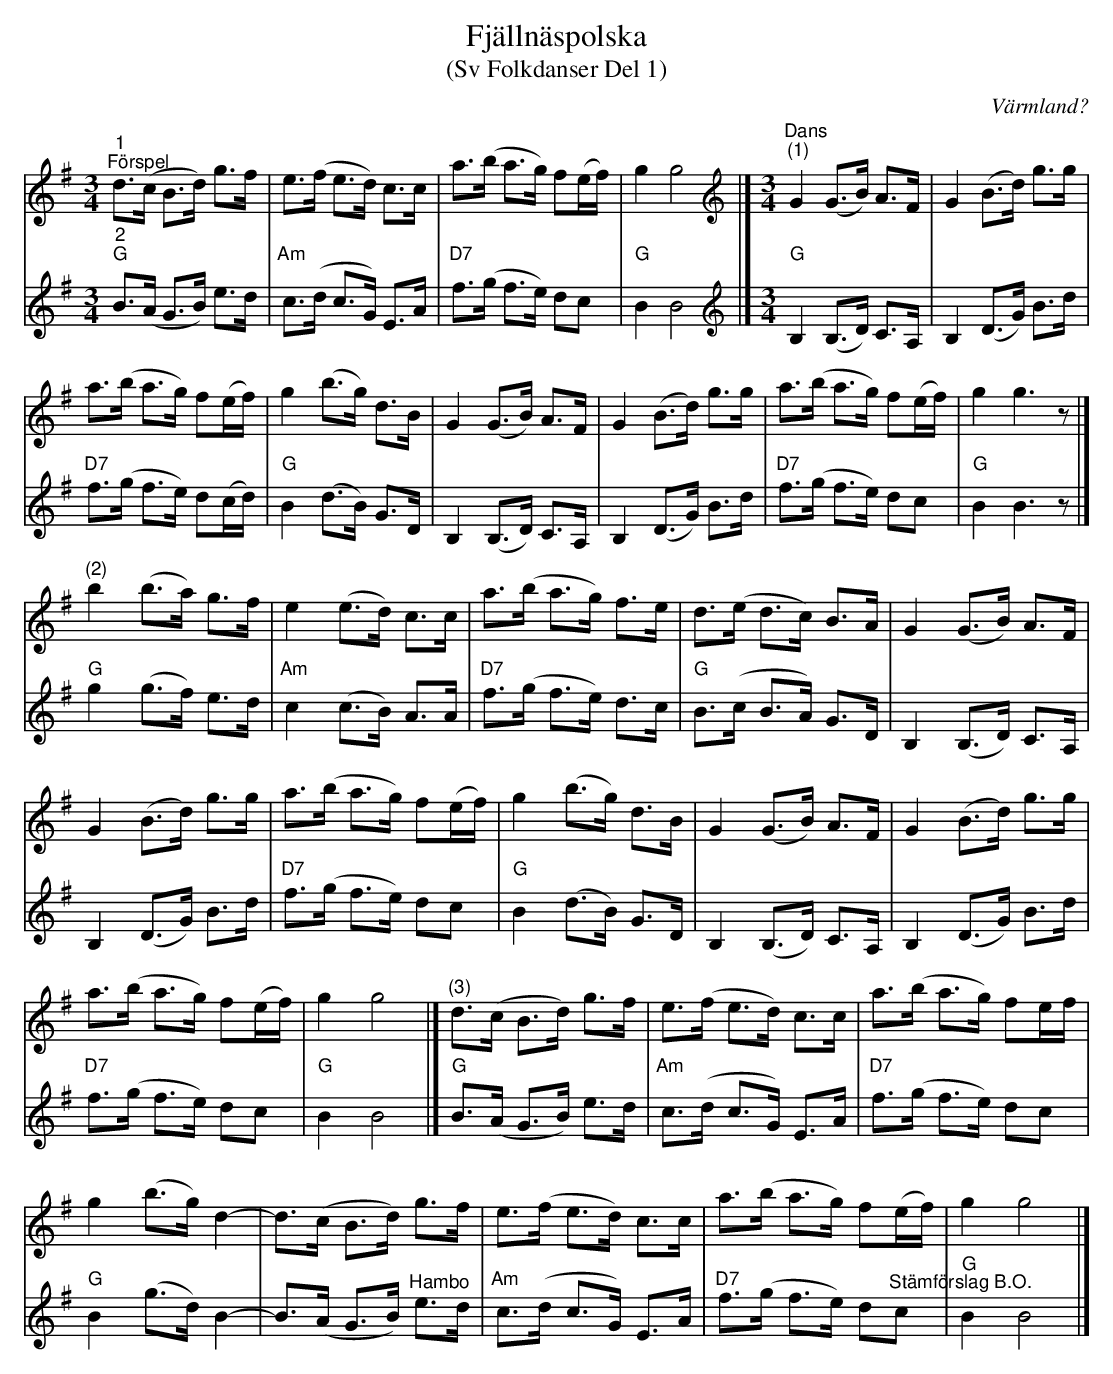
X:1
T:Fjällnäspolska
T:(Sv Folkdanser Del 1)
O:Värmland?
L:1/8
M:3/4
K:G
V:1
"^1""^Förspel" d>(c B>d) g>f | e>(f e>d) c>c | a>(b a>g) f(e/f/) | g2 g4 |] [K:G][M:3/4][K:treble]"^Dans""^(1)" G2 (G>B) A>F | G2 (B>d) g>g |
 a>(b a>g) f(e/f/) | g2 (b>g) d>B | G2 (G>B) A>F | G2 (B>d) g>g |a>(b a>g) f(e/f/) | g2 g3 z |]
"^(2)" b2 (b>a) g>f | e2 (e>d) c>c | a>(b a>g) f>e | d>(e d>c) B>A | G2 (G>B) A>F |
G2 (B>d) g>g | a>(b a>g) f(e/f/) | g2 (b>g) d>B | G2 (G>B) A>F | G2 (B>d) g>g |
 a>(b a>g) f(e/f/) | g2 g4 |]"^(3)" d>(c B>d) g>f | e>(f e>d) c>c | a>(b a>g) fe/f/ |
g2 (b>g) d2- | d>(c B>d) g>f | e>(f e>d) c>c | a>(b a>g) f(e/f/) | g2 g4 |]
V:2
"^2""G" B>(A G>B) e>d |"Am" c>(d c>G) E>A |"D7" f>(g f>e) dc |"G" B2 B4 |] [K:G][M:3/4][K:treble]"G" B,2 (B,>D) C>A, |
B,2 (D>G) B>d | "D7"f>(g f>e) d(c/d/) | "G"B2 (d>B) G>D | B,2 (B,>D) C>A, | B,2 (D>G) B>d |
"D7"f>(g f>e) dc | "G" B2 B3 z |] "G" g2 (g>f) e>d | "Am" c2 (c>B) A>A | "D7" f>(g f>e) d>c |"G" B>(c B>A) G>D |
B,2 (B,>D) C>A, | B,2 (D>G) B>d | "D7" f>(g f>e) dc | "G" B2 (d>B) G>D | B,2 (B,>D) C>A, |
B,2 (D>G) B>d | "D7" f>(g f>e) dc | "G" B2 B4 |]"G" B>(A G>B) e>d | "Am" c>(d c>G) E>A | "D7" f>(g f>e) dc |"G" B2 (g>d) B2- | B>(A G>B)"^Hambo" e>d |"Am" c>(d c>G) E>A | "D7" f>(g f>e) d"^Stämförslag B.O."c |"G" B2 B4 |]
